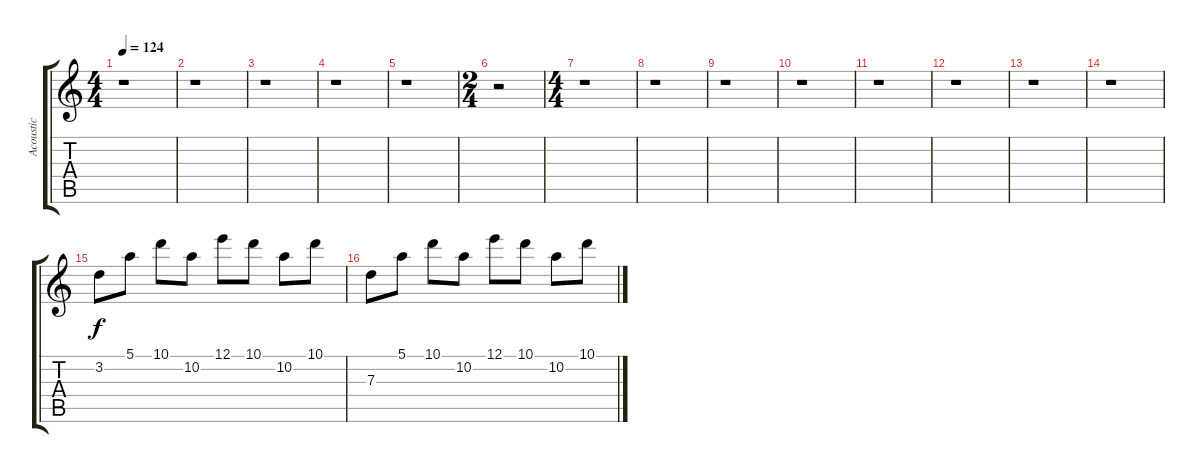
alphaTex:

\track ("Acoustic" "Acoustic") {instrument acousticguitarnylon}
\staff {score tabs}
\tuning (E4 B3 G3 D3 A2 E2) {hide}
\ts (4 4)
\tempo 124
\clef g2
\ks c
r.1{dy f} |
r.1 |
r.1 |
r.1 |
r.1 |
\ts (2 4)
r.2 |
\ts (4 4)
r.1 |
r.1 |
r.1 |
r.1 |
r.1 |
r.1 |
r.1 |
r.1 |
3.2.8 5.1.8 10.1.8 10.2.8 12.1.8 10.1.8 10.2.8 10.1.8 |
7.3.8 5.1.8 10.1.8 10.2.8 12.1.8 10.1.8 10.2.8 10.1.8
